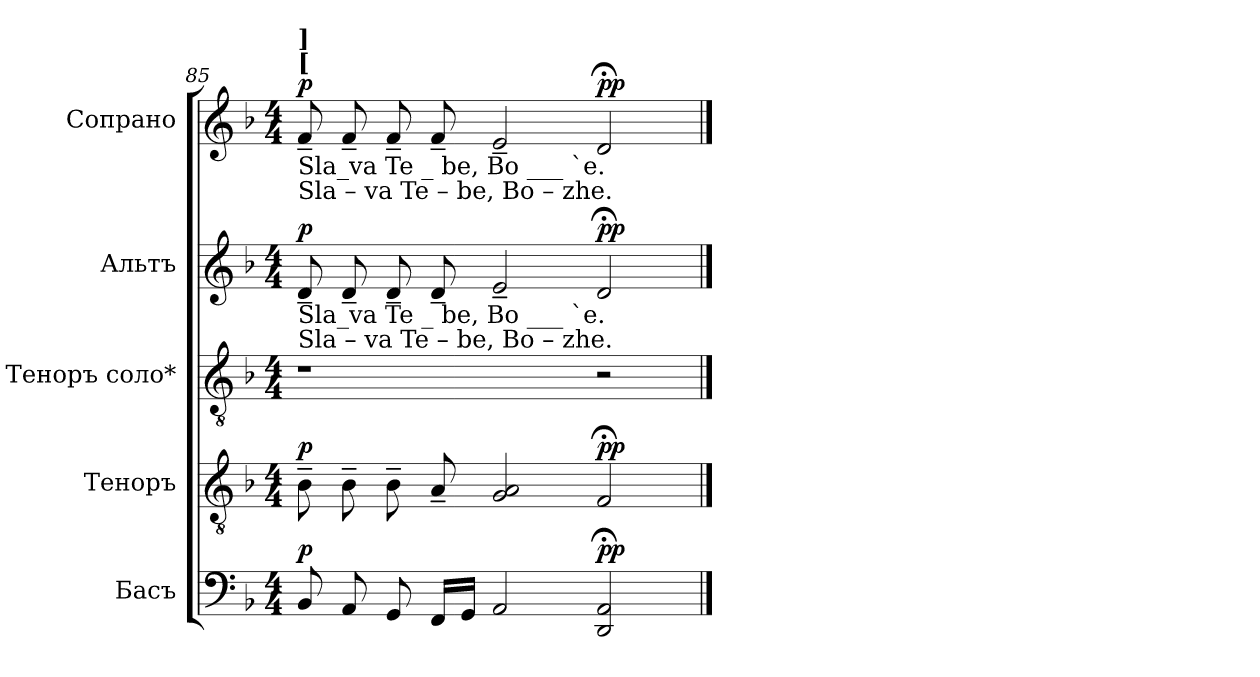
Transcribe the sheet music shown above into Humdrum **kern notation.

**kern	**dynam	**kern	**dynam	**kern	**kern	**dynam	**kern	**dynam
*part5	*part5	*part4	*part4	*part3	*part2	*part2	*part1	*part1
*staff5	*staff5	*staff4	*staff4	*staff3	*staff2	*staff2	*staff1	*staff1
*I"Басъ	*	*I"Теноръ	*	*I"Теноръ  соло*	*I"Альтъ	*	*I"Сопрано	*
*clefF4	*	*clefGv2	*	*clefGv2	*clefG2	*	*clefG2	*
*k[b-]	*	*k[b-]	*	*k[b-]	*k[b-]	*	*k[b-]	*
*M4/4	*	*M4/4	*	*M4/4	*M4/4	*	*M4/4	*
*MM90	*	*MM90	*	*MM90	*MM90	*	*MM90	*
=85	=85	=85	=85	=85	=85	=85	=85	=85
!	!	!	!	!	!	!	!LO:TX:b:t=Sla_va    Te _ be,     Bo ___ `e.	!
!	!	!	!	!	!	!	!LO:TX:b:t=Sla  – va       Te  –  be,        Bo    –    zhe.	!
!	!	!	!	!	!	!	!LO:TX:a:B:t=[	!
!	!	!	!	!	!	!	!LO:TX:a:B:t=]	!
!	!	!	!	!	!LO:TX:b:t=Sla_va    Te _ be,     Bo ___ `e.	!	!	!
!	!	!	!	!	!LO:TX:b:t=Sla  – va       Te  –  be,        Bo    –    zhe.	!	!	!
!	!LO:DY:a	!	!LO:DY:a	!	!	!LO:DY:a	!	!LO:DY:a
8BB-/	p	8B-~\	p	1r	8d~/	p	8f~/	p
8AA/	.	8B-~\	.	.	8d~/	.	8f~/	.
8GG/	.	8B-~\	.	.	8d~/	.	8f~/	.
16FF/LL	.	8A~/	.	.	8d~/	.	8f~/	.
16GG/JJ	.	.	.	.	.	.	.	.
2AA/	.	2G/ 2A/	.	.	2e~/	.	2e~/	.
!	!LO:DY:a	!	!LO:DY:a	!	!	!LO:DY:a	!	!LO:DY:a
2DD/;< 2AA/;<	pp	2F;</	pp	2r	2d;</	pp	2d;</	pp
==	==	==	==	==	==	==	==	==
*-	*-	*-	*-	*-	*-	*-	*-	*-
